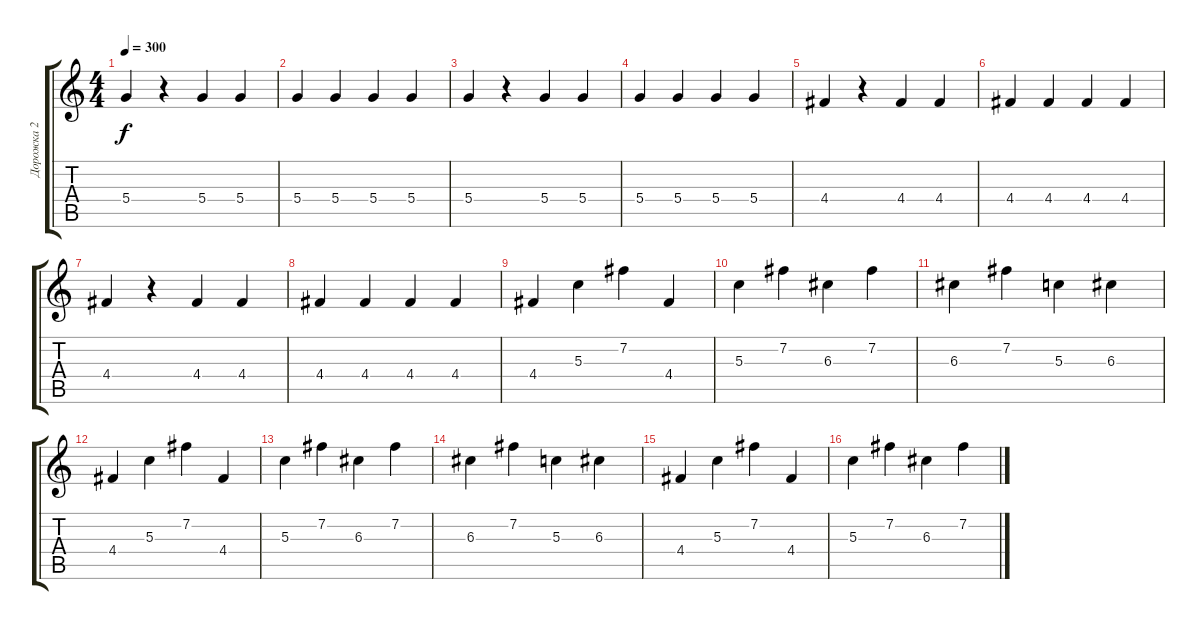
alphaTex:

\track ("Дорожка 2" "Дорожка 2") {instrument distortionguitar}
\staff {score tabs}
\tuning (E4 B3 G3 D3 A2 E2) {hide}
\ts (4 4)
\tempo 300
\clef g2
\ks c
5.4.4{dy f} r.4 5.4.4 5.4.4 |
5.4.4 5.4.4 5.4.4 5.4.4 |
5.4.4 r.4 5.4.4 5.4.4 |
5.4.4 5.4.4 5.4.4 5.4.4 |
4.4.4 r.4 4.4.4 4.4.4 |
4.4.4 4.4.4 4.4.4 4.4.4 |
4.4.4 r.4 4.4.4 4.4.4 |
4.4.4 4.4.4 4.4.4 4.4.4 |
4.4.4 5.3.4 7.2.4 4.4.4 |
5.3.4 7.2.4 6.3.4 7.2.4 |
6.3.4 7.2.4 5.3.4 6.3.4 |
4.4.4 5.3.4 7.2.4 4.4.4 |
5.3.4 7.2.4 6.3.4 7.2.4 |
6.3.4 7.2.4 5.3.4 6.3.4 |
4.4.4 5.3.4 7.2.4 4.4.4 |
5.3.4 7.2.4 6.3.4 7.2.4
